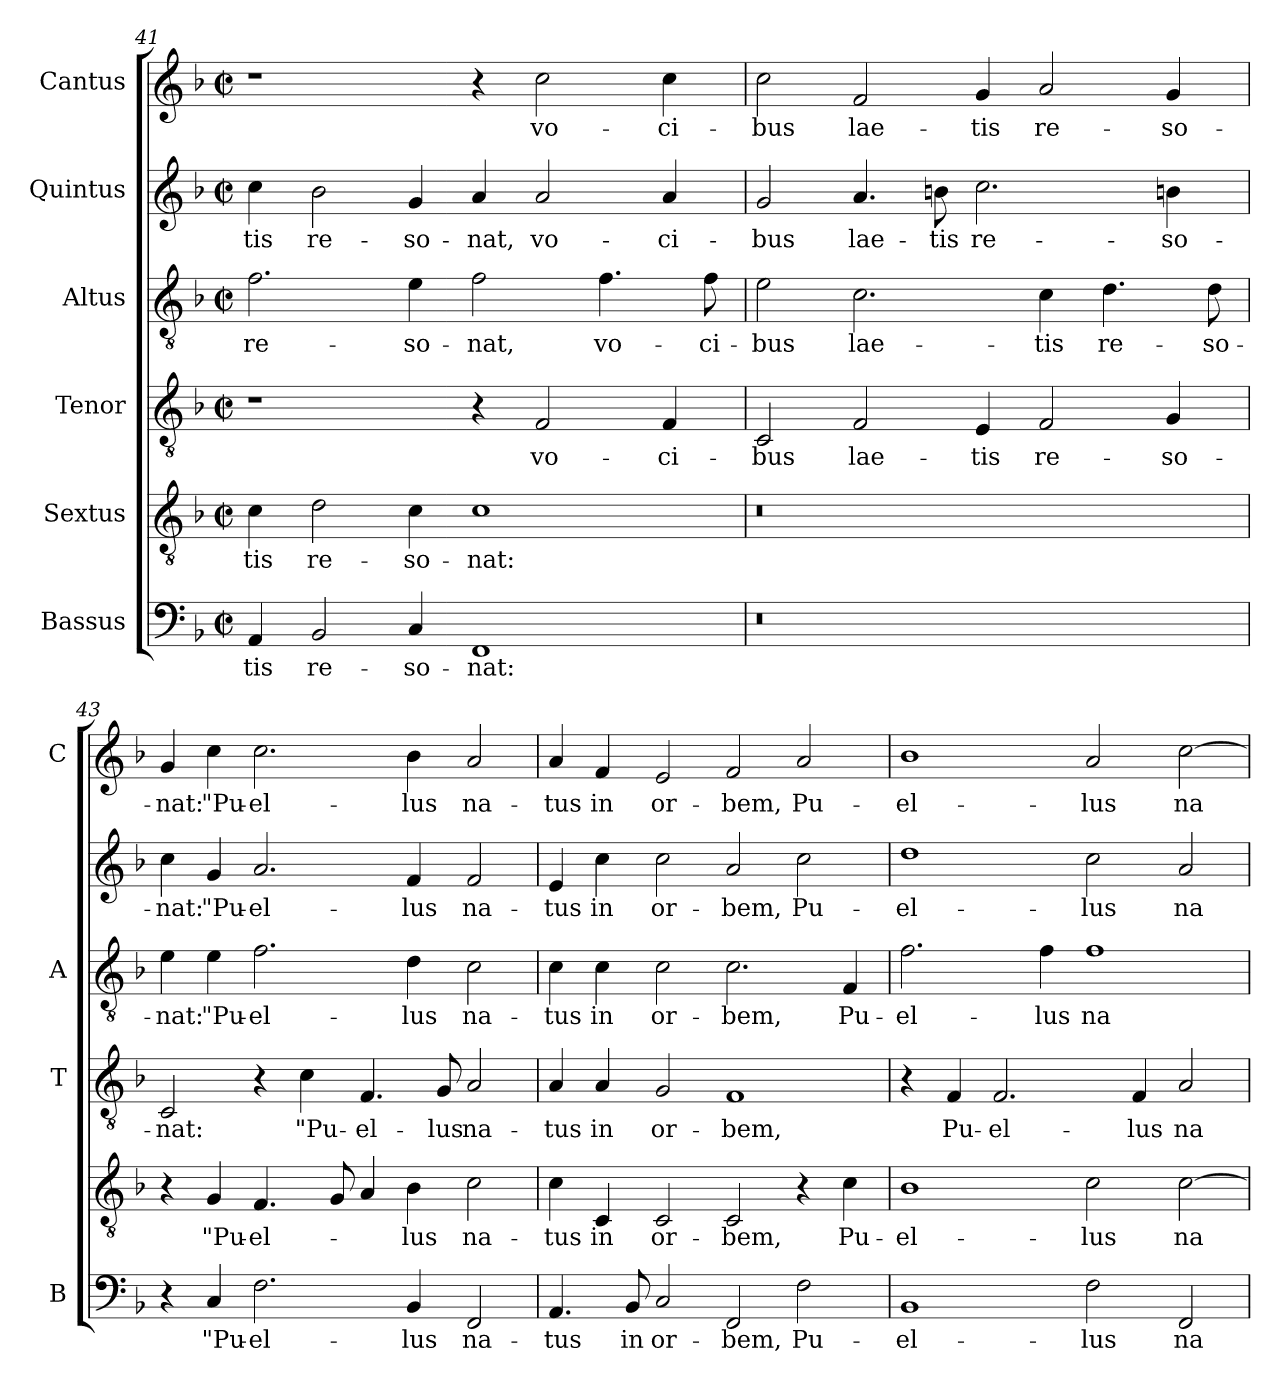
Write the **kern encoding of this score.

**kern	**text	**kern	**text	**kern	**text	**kern	**text	**kern	**text	**kern	**text
*part6	*part6	*part5	*part5	*part4	*part4	*part3	*part3	*part2	*part2	*part1	*part1
*staff6	*staff6	*staff5	*staff5	*staff4	*staff4	*staff3	*staff3	*staff2	*staff2	*staff1	*staff1
*I"Bassus	*	*I"Sextus	*	*I"Tenor	*	*I"Altus	*	*I"Quintus	*	*I"Cantus	*
*I'B	*	*	*	*I'T	*	*I'A	*	*	*	*I'C	*
*clefF4	*	*clefGv2	*	*clefGv2	*	*clefGv2	*	*clefG2	*	*clefG2	*
*k[b-]	*	*k[b-]	*	*k[b-]	*	*k[b-]	*	*k[b-]	*	*k[b-]	*
*F:	*	*F:	*	*F:	*	*F:	*	*F:	*	*F:	*
*M2/2	*	*M2/2	*	*M2/2	*	*M2/2	*	*M2/2	*	*M2/2	*
*met(c|)	*	*met(c|)	*	*met(c|)	*	*met(c|)	*	*met(c|)	*	*met(c|)	*
=41	=41	=41	=41	=41	=41	=41	=41	=41	=41	=41	=41
4AA/	-tis	4c\	-tis	1r	.	2.f\	re-	4cc\	-tis	1r	.
2BB-/	re-	2d\	re-	.	.	.	.	2b-\	re-	.	.
4C/	-so-	4c\	-so-	.	.	4e\	-so-	4g/	-so-	.	.
1FF	-nat:	1c	-nat:	4r	.	2f\	-nat,	4a/	-nat,	4r	.
.	.	.	.	2F/	vo-	.	.	2a/	vo-	2cc\	vo-
.	.	.	.	.	.	4.f\	vo-	.	.	.	.
.	.	.	.	4F/	-ci-	.	.	4a/	-ci-	4cc\	-ci-
.	.	.	.	.	.	8f\	-ci-	.	.	.	.
=42	=42	=42	=42	=42	=42	=42	=42	=42	=42	=42	=42
0r	.	0r	.	2C/	-bus	2e\	-bus	2g/	-bus	2cc\	-bus
.	.	.	.	2F/	lae-	2.c\	lae-	4.a/	lae-	2f/	lae-
.	.	.	.	.	.	.	.	8bn\	-tis	.	.
.	.	.	.	4E/	-tis	.	.	2.cc\	re-	4g/	-tis
.	.	.	.	2F/	re-	4c\	-tis	.	.	2a/	re-
.	.	.	.	.	.	4.d\	re-	.	.	.	.
.	.	.	.	4G/	-so-	.	.	4bn\	-so-	4g/	-so-
.	.	.	.	.	.	8d\	-so-	.	.	.	.
!!LO:PB:g=z
=43	=43	=43	=43	=43	=43	=43	=43	=43	=43	=43	=43
4r	.	4r	.	2C/	-nat:	4e\	-nat:	4cc\	-nat:	4g/	-nat:
4C/	"Pu-	4G/	"Pu-	.	.	4e\	"Pu-	4g/	"Pu-	4cc\	"Pu-
2.F\	-el-	4.F/	-el-	4r	.	2.f\	-el-	2.a/	-el-	2.cc\	-el-
.	.	.	.	4c\	"Pu-	.	.	.	.	.	.
.	.	8G/	.	.	.	.	.	.	.	.	.
.	.	4A/	.	4.F/	-el-	.	.	.	.	.	.
4BB-/	-lus	4B-\	-lus	.	.	4d\	-lus	4f/	-lus	4b-\	-lus
.	.	.	.	8G/	-lus	.	.	.	.	.	.
2FF/	na-	2c\	na-	2A/	na-	2c\	na-	2f/	na-	2a/	na-
=44	=44	=44	=44	=44	=44	=44	=44	=44	=44	=44	=44
4.AA/	-tus	4c\	-tus	4A/	-tus	4c\	-tus	4e/	-tus	4a/	-tus
.	.	4C/	in	4A/	in	4c\	in	4cc\	in	4f/	in
8BB-/	in	.	.	.	.	.	.	.	.	.	.
2C/	or-	2C/	or-	2G/	or-	2c\	or-	2cc\	or-	2e/	or-
2FF/	-bem,	2C/	-bem,	1F	-bem,	2.c\	-bem,	2a/	-bem,	2f/	-bem,
2F\	Pu-	4r	.	.	.	.	.	2cc\	Pu-	2a/	Pu-
.	.	4c\	Pu-	.	.	4F/	Pu-	.	.	.	.
=45	=45	=45	=45	=45	=45	=45	=45	=45	=45	=45	=45
1BB-	-el-	1B-	-el-	4r	.	2.f\	-el-	1dd	-el-	1b-	-el-
.	.	.	.	4F/	Pu-	.	.	.	.	.	.
.	.	.	.	2.F/	-el-	.	.	.	.	.	.
.	.	.	.	.	.	4f\	-lus	.	.	.	.
2F\	-lus	2c\	-lus	.	.	1f	na-	2cc\	-lus	2a/	-lus
.	.	.	.	4F/	-lus	.	.	.	.	.	.
2FF/	na-	[2c\	na-	2A/	na-	.	.	2a/	na-	[2cc\	na-
=	=	=	=	=	=	=	=	=	=	=	=
*-	*-	*-	*-	*-	*-	*-	*-	*-	*-	*-	*-
